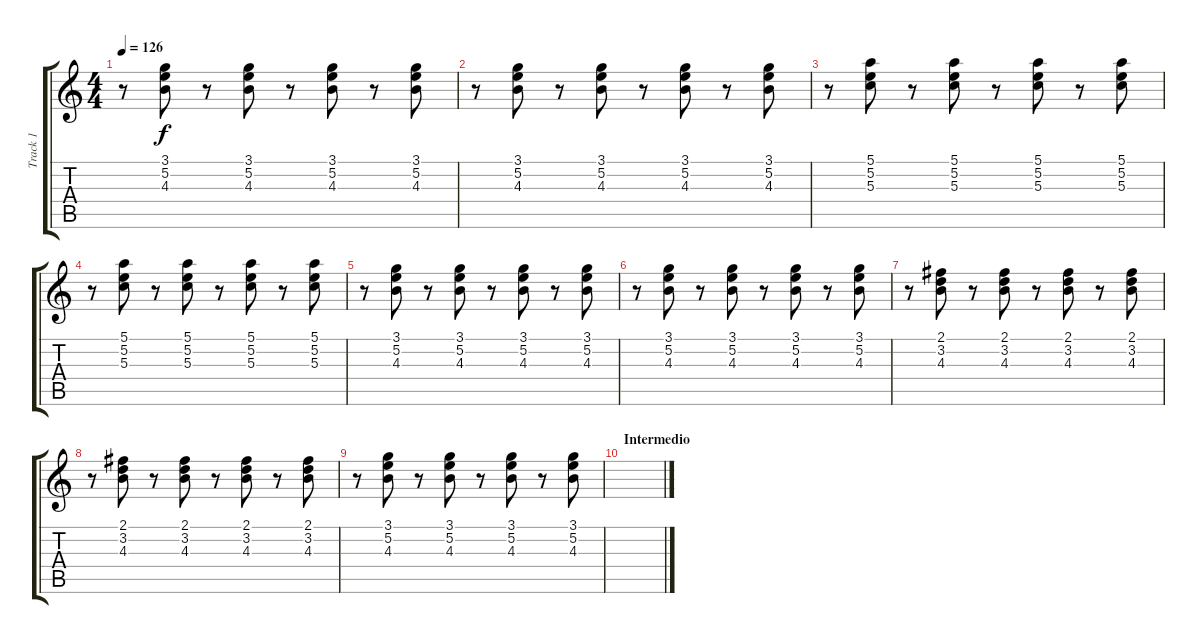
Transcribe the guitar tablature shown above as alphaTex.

\track ("Track 1" "Track 1") {instrument acousticguitarnylon}
\staff {score tabs}
\tuning (E4 B3 G3 D3 A2 E2) {hide}
\ts (4 4)
\tempo 126
\clef g2
\ks c
r.8{dy f} (3.1 5.2 4.3).8 r.8 (3.1 5.2 4.3).8 r.8 (3.1 5.2 4.3).8 r.8 (3.1 5.2 4.3).8 |
r.8 (3.1 5.2 4.3).8 r.8 (3.1 5.2 4.3).8 r.8 (3.1 5.2 4.3).8 r.8 (3.1 5.2 4.3).8 |
r.8 (5.1 5.2 5.3).8 r.8 (5.1 5.2 5.3).8 r.8 (5.1 5.2 5.3).8 r.8 (5.1 5.2 5.3).8 |
r.8 (5.1 5.2 5.3).8 r.8 (5.1 5.2 5.3).8 r.8 (5.1 5.2 5.3).8 r.8 (5.1 5.2 5.3).8 |
r.8 (3.1 5.2 4.3).8 r.8 (3.1 5.2 4.3).8 r.8 (3.1 5.2 4.3).8 r.8 (3.1 5.2 4.3).8 |
r.8 (3.1 5.2 4.3).8 r.8 (3.1 5.2 4.3).8 r.8 (3.1 5.2 4.3).8 r.8 (3.1 5.2 4.3).8 |
r.8 (2.1 3.2 4.3).8 r.8 (2.1 3.2 4.3).8 r.8 (2.1 3.2 4.3).8 r.8 (2.1 3.2 4.3).8 |
r.8 (2.1 3.2 4.3).8 r.8 (2.1 3.2 4.3).8 r.8 (2.1 3.2 4.3).8 r.8 (2.1 3.2 4.3).8 |
r.8 (3.1 5.2 4.3).8 r.8 (3.1 5.2 4.3).8 r.8 (3.1 5.2 4.3).8 r.8 (3.1 5.2 4.3).8 |
\section ("" "Intermedio")
